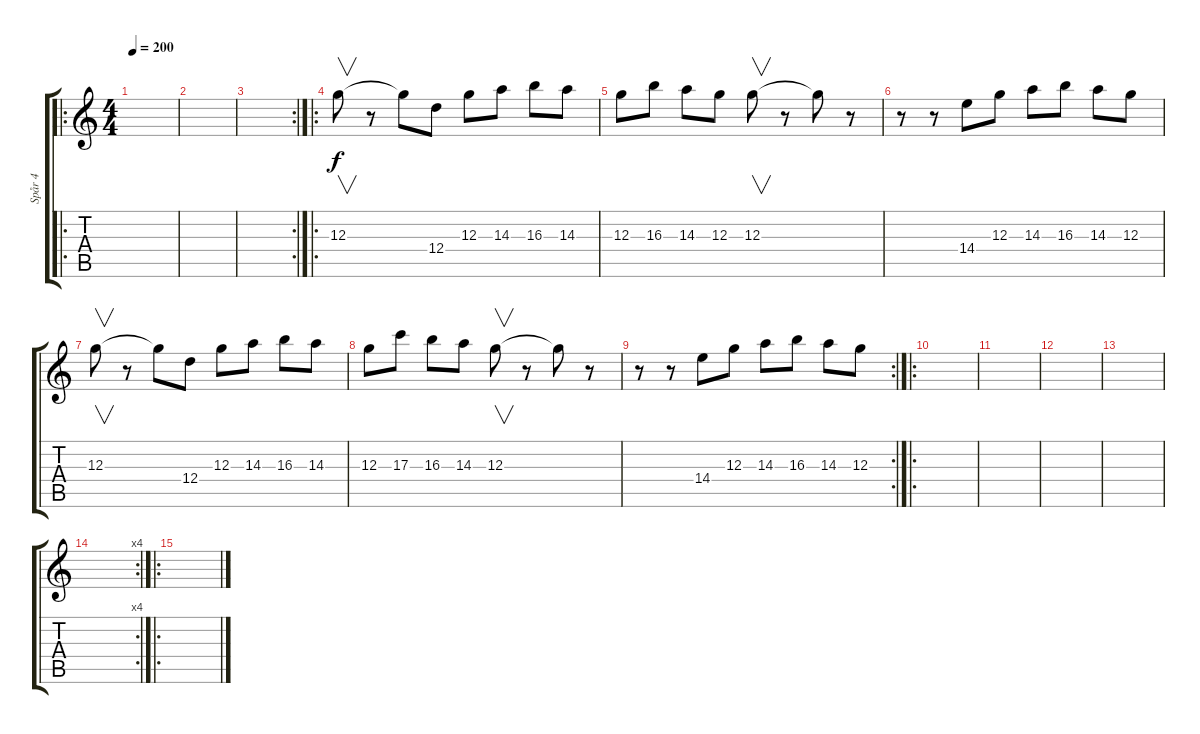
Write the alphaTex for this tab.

\track ("Spår 4" "Spår 4") {instrument overdrivenguitar}
\staff {score tabs}
\tuning (E4 B3 G3 D3 A2 E2) {hide}
\ro
\ts (4 4)
\tempo 200
\clef g2
\ks c
|
|
\rc 2
|
\ro
12.3.8{v} r.8 12.3{t}.8 12.4.8 12.3.8 14.3.8 16.3.8 14.3.8 |
12.3.8 16.3.8 14.3.8 12.3.8 12.3.8{v} r.8 12.3{t}.8 r.8 |
r.8 r.8 14.4.8 12.3.8 14.3.8 16.3.8 14.3.8 12.3.8 |
12.3.8{v} r.8 12.3{t}.8 12.4.8 12.3.8 14.3.8 16.3.8 14.3.8 |
12.3.8 17.3.8 16.3.8 14.3.8 12.3.8{v} r.8 12.3{t}.8 r.8 |
\rc 2
r.8 r.8 14.4.8 12.3.8 14.3.8 16.3.8 14.3.8 12.3.8 |
\ro
|
|
|
|
\rc 4
|
\ro
